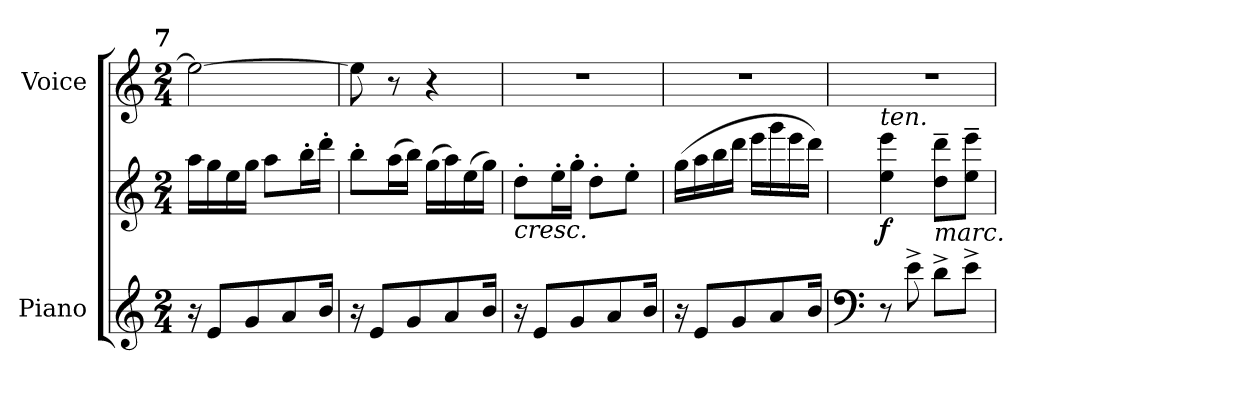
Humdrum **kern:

**kern	**kern	**dynam	**kern
*part2	*part2	*part2	*part1
*staff3	*staff2	*staff2/3	*staff1
*I"Piano	*	*	*I"Voice
*I'Pno	*	*	*
*clefG2	*clefG2	*	*clefG2
*k[]	*k[]	*	*k[]
*M2/4	*M2/4	*	*M2/4
!!LO:REH:place=s1:a:B:enc=none:fs=20:t=7
=71	=71	=71	=71
16r	16aa\LL	.	2ee\_
8e/L	16gg\	.	.
.	16ee\	.	.
8g/	16gg\JJ	.	.
.	8aa\L	.	.
8a/	.	.	.
.	16bb'\L	.	.
16b/Jk	16ddd'\JJ	.	.
=72	=72	=72	=72
16r	8bb'\L	.	8ee\]
8e/L	.	.	.
.	(>16aa\L	.	8r
8g/	16bb\JJ)	.	.
.	(>16gg\LL	.	4r
8a/	16aa\)	.	.
.	(>16ee\	.	.
16b/Jk	16gg\JJ)	.	.
!!LO:LB:g=z
=73	=73	=73	=73
!	!LO:TX:b:i:t=cresc.	!	!
16r	8dd'\L	.	2r
8e/L	.	.	.
.	16ee'\L	.	.
8g/	16gg'\JJ	.	.
.	8dd'\L	.	.
8a/	.	.	.
.	8ee'\J	.	.
16b/Jk	.	.	.
=74	=74	=74	=74
*	*	*	*MM118
16r	(>16gg\LL	.	2r
8e/L	16aa\	.	.
.	16bb\	.	.
8g/	16ddd\JJ	.	.
.	16eee\LL	.	.
8a/	16ggg\	.	.
.	16eee\	.	.
16b/Jk	16ddd\JJ)	.	.
=75	=75	=75	=75
*clefF4	*	*	*
*	*	*	*MM100
!	!	!	!LO:TX:a:B:t=Allargando
!	!LO:TX:a:i:t=ten.	!	!
!	!	!LO:DY:b	!
*	*	*	*^
8r	4ee\ 4eee\	f	2r	4ryy
8e^\	.	.	.	.
*	*	*	*MM90	*
!	!LO:TX:b:i:t=marc.	!	!	!
8d^\L	8dd\~ 8ddd\~L	.	.	4ryy
8e^\J	8ee\~ 8eee\~J	.	.	.
*	*	*	*v	*v
=	=	=	=
*-	*-	*-	*-
